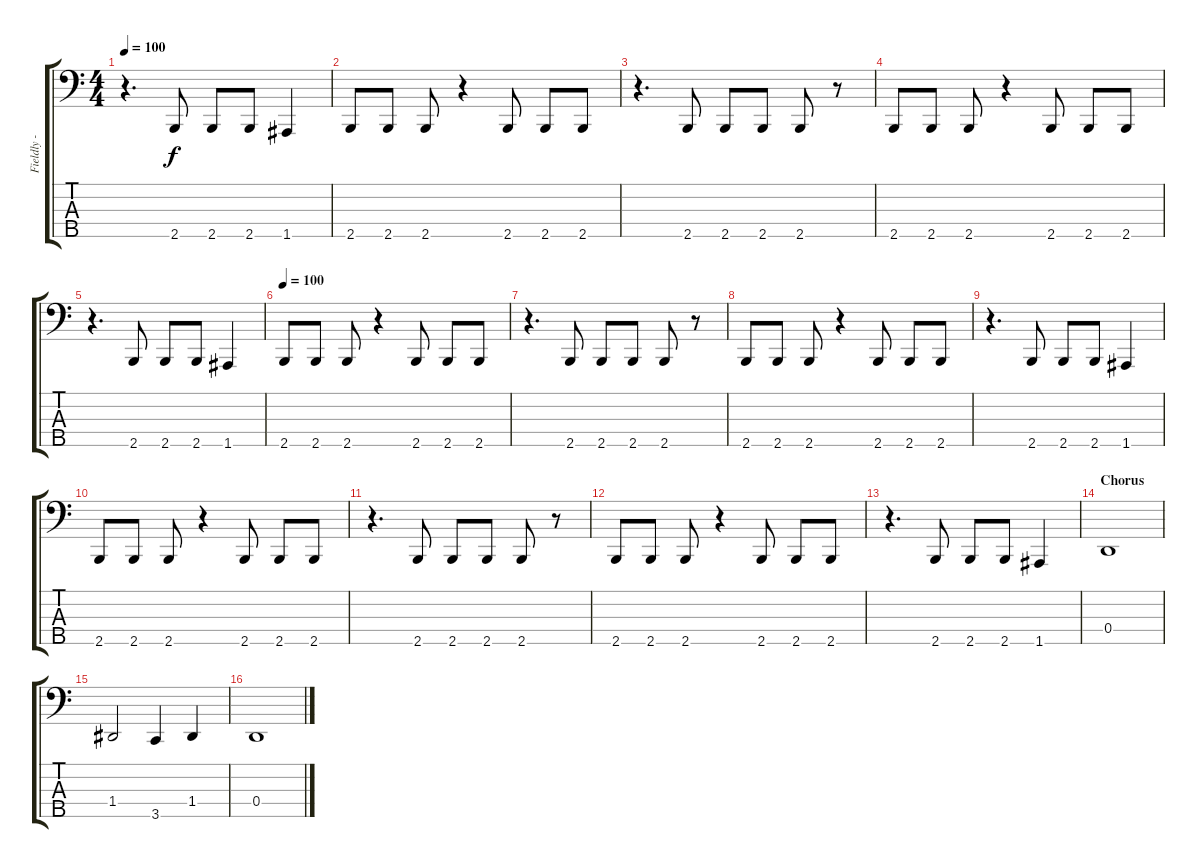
\track ("Fieldly - Bass" "Fieldly - ") {instrument electricbassfinger}
\staff {score tabs}
\tuning (F2 C2 G1 D1 A0) {hide}
\ts (4 4)
\tempo 100
\clef f4
\ks c
r.4{d dy f} 2.5.8 2.5.8 2.5.8 1.5.4 |
2.5.8 2.5.8 2.5.8 r.4 2.5.8 2.5.8 2.5.8 |
r.4{d} 2.5.8 2.5.8 2.5.8 2.5.8 r.8 |
2.5.8 2.5.8 2.5.8 r.4 2.5.8 2.5.8 2.5.8 |
r.4{d} 2.5.8 2.5.8 2.5.8 1.5.4 |
\tempo 100
2.5.8{volume 16 balance 8 instrument slapbass1} 2.5.8 2.5.8 r.4 2.5.8 2.5.8 2.5.8 |
r.4{d} 2.5.8 2.5.8 2.5.8 2.5.8 r.8 |
2.5.8 2.5.8 2.5.8 r.4 2.5.8 2.5.8 2.5.8 |
r.4{d} 2.5.8 2.5.8 2.5.8 1.5.4 |
2.5.8 2.5.8 2.5.8 r.4 2.5.8 2.5.8 2.5.8 |
r.4{d} 2.5.8 2.5.8 2.5.8 2.5.8 r.8 |
2.5.8 2.5.8 2.5.8 r.4 2.5.8 2.5.8 2.5.8 |
r.4{d} 2.5.8 2.5.8 2.5.8 1.5.4 |
\section ("" "Chorus")
0.4.1{volume 16 balance 8 instrument electricbassfinger} |
1.4.2 3.5.4 1.4.4 |
0.4.1
